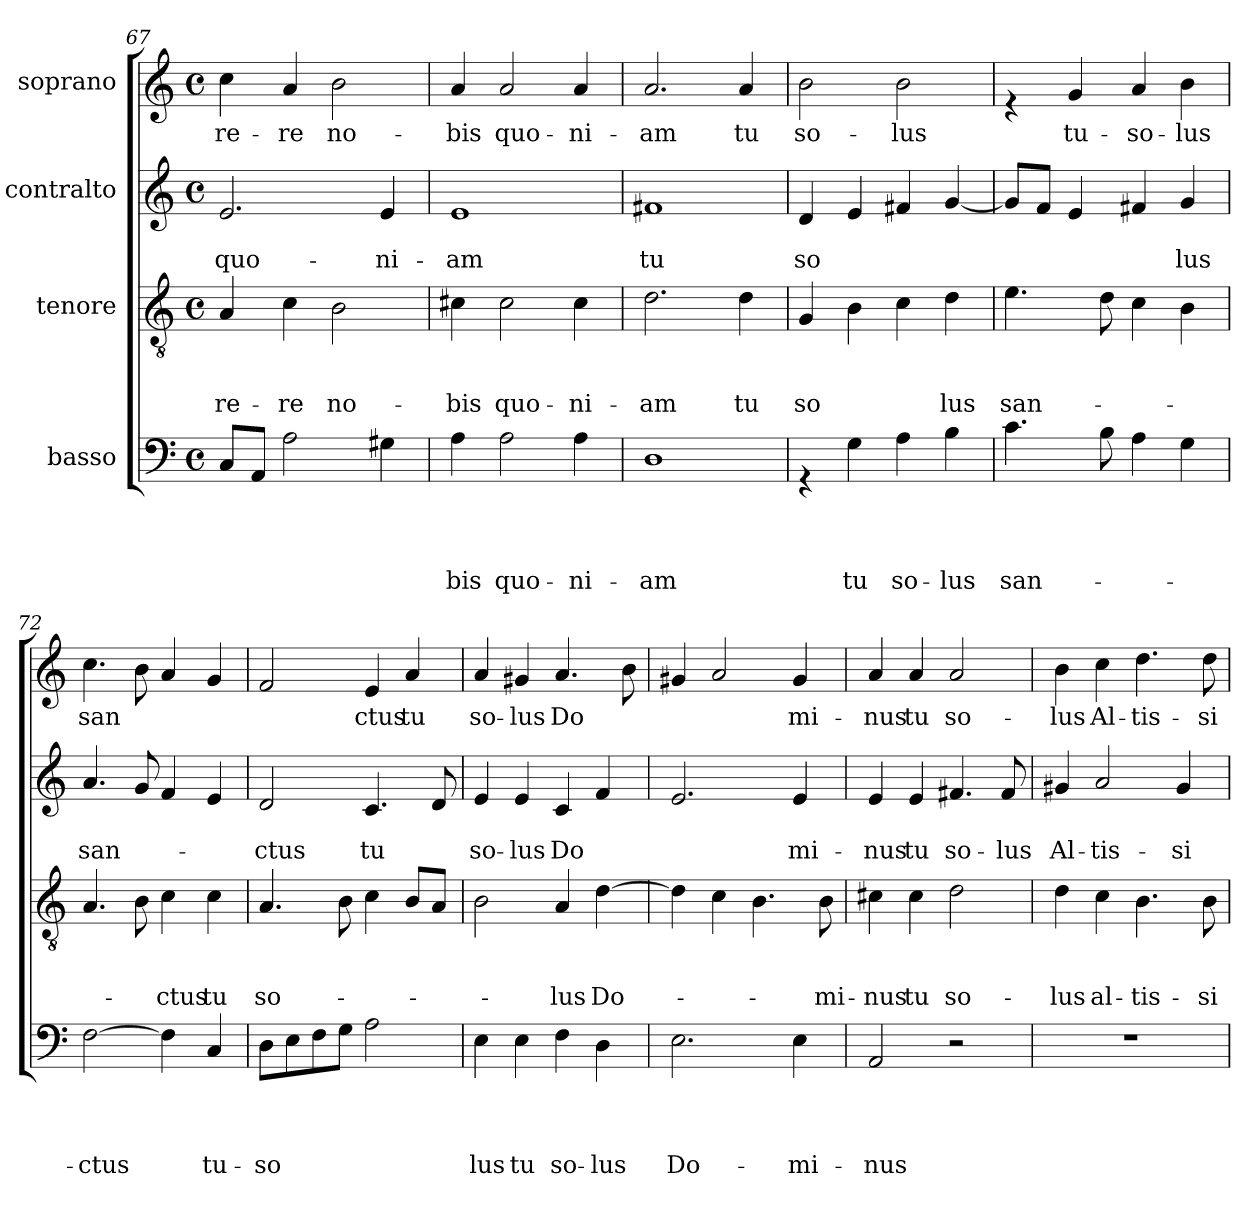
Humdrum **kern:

**kern	**text	**text	**text	**text	**kern	**text	**text	**text	**kern	**text	**text	**kern	**text
*part4	*part4	*part4	*part4	*part4	*part3	*part3	*part3	*part3	*part2	*part2	*part2	*part1	*part1
*staff4	*staff4	*staff4	*staff4	*staff4	*staff3	*staff3	*staff3	*staff3	*staff2	*staff2	*staff2	*staff1	*staff1
*I"basso	*	*	*	*	*I"tenore	*	*	*	*I"contralto	*	*	*I"soprano	*
*clefF4	*	*	*	*	*clefGv2	*	*	*	*clefG2	*	*	*clefG2	*
*k[]	*	*	*	*	*k[]	*	*	*	*k[]	*	*	*k[]	*
*C:	*	*	*	*	*C:	*	*	*	*C:	*	*	*C:	*
*M4/4	*	*	*	*	*M4/4	*	*	*	*M4/4	*	*	*M4/4	*
*met(c)	*	*	*	*	*met(c)	*	*	*	*met(c)	*	*	*met(c)	*
=67	=67	=67	=67	=67	=67	=67	=67	=67	=67	=67	=67	=67	=67
!	!	!	!	!	!	!	!	!LO:LY:b	!	!	!LO:LY:b	!	!LO:LY:b
8C/L	.	.	.	.	4A/	.	.	-re-	2.e/	.	quo-	4cc\	-re-
8AA/J	.	.	.	.	.	.	.	.	.	.	.	.	.
!	!	!	!	!	!	!	!	!LO:LY:b	!	!	!	!	!LO:LY:b
2A\	.	.	.	.	4c\	.	.	-re	.	.	.	4a/	-re
!	!	!	!	!	!	!	!	!LO:LY:b	!	!	!	!	!LO:LY:b
.	.	.	.	.	2B\	.	.	no-	.	.	.	2b\	no-
!	!	!	!	!	!	!	!	!	!	!	!LO:LY:b	!	!
4G#X\	.	.	.	.	.	.	.	.	4e/	.	-ni-	.	.
=68	=68	=68	=68	=68	=68	=68	=68	=68	=68	=68	=68	=68	=68
!	!	!	!	!LO:LY:b	!	!	!	!LO:LY:b	!	!	!LO:LY:b	!	!LO:LY:b
4A\	.	.	.	bis	4c#X\	.	.	-bis	1e	.	-am	4a/	-bis
!	!	!	!	!LO:LY:b	!	!	!	!LO:LY:b	!	!	!	!	!LO:LY:b
2A\	.	.	.	quo-	2c#\	.	.	quo-	.	.	.	2a/	quo-
!	!	!	!	!LO:LY:b	!	!	!	!LO:LY:b	!	!	!	!	!LO:LY:b
4A\	.	.	.	-ni-	4c#\	.	.	-ni-	.	.	.	4a/	-ni-
!!LO:LB:g=z
=69	=69	=69	=69	=69	=69	=69	=69	=69	=69	=69	=69	=69	=69
!	!	!	!	!LO:LY:b	!	!	!	!LO:LY:b	!	!	!LO:LY:b	!	!LO:LY:b
1D	.	.	.	-am	2.d\	.	.	-am	1f#X	.	tu	2.a/	-am
!	!	!	!	!	!	!	!	!LO:LY:b	!	!	!	!	!LO:LY:b
.	.	.	.	.	4d\	.	.	tu	.	.	.	4a/	tu
=70	=70	=70	=70	=70	=70	=70	=70	=70	=70	=70	=70	=70	=70
!	!	!	!	!	!	!	!	!LO:LY:b	!	!	!LO:LY:b	!	!LO:LY:b
4rGG	.	.	.	.	4G/	.	.	so	4d/	.	so	2b\	so-
!	!	!	!	!LO:LY:b	!	!	!	!	!	!	!	!	!
4G\	.	.	.	tu	4B\	.	.	.	4e/	.	.	.	.
!	!	!	!	!LO:LY:b	!	!	!	!	!	!	!	!	!LO:LY:b
4A\	.	.	.	so-	4c\	.	.	.	4f#X/	.	.	2b\	-lus
!	!	!	!	!LO:LY:b	!	!	!	!LO:LY:b	!	!	!	!	!
4B\	.	.	.	-lus	4d\	.	.	lus	[<4g/	.	.	.	.
=71	=71	=71	=71	=71	=71	=71	=71	=71	=71	=71	=71	=71	=71
!	!	!	!	!LO:LY:b	!	!	!	!LO:LY:b	!	!	!	!	!
4.c\	.	.	.	san-	4.e\	.	.	san-	8g/L]	.	.	4re	.
.	.	.	.	.	.	.	.	.	8f/J	.	.	.	.
!	!	!	!	!	!	!	!	!	!	!	!	!	!LO:LY:b
.	.	.	.	.	.	.	.	.	4e/	.	.	4g/	tu-
8B\	.	.	.	.	8d\	.	.	.	.	.	.	.	.
!	!	!	!	!	!	!	!	!	!	!	!	!	!LO:LY:b
4A\	.	.	.	.	4c\	.	.	.	4f#X/	.	.	4a/	-so-
!	!	!	!	!	!	!	!	!	!	!	!LO:LY:b	!	!LO:LY:b
4G\	.	.	.	.	4B\	.	.	.	4g/	.	lus	4b\	-lus
=72	=72	=72	=72	=72	=72	=72	=72	=72	=72	=72	=72	=72	=72
!	!	!	!	!LO:LY:b	!	!	!	!	!	!	!LO:LY:b	!	!LO:LY:b
[>2F\	.	.	.	-ctus	4.A/	.	.	.	4.a/	.	san-	4.cc\	san
.	.	.	.	.	8B\	.	.	.	8g/	.	.	8b\	.
!	!	!	!	!	!	!	!	!LO:LY:b	!	!	!	!	!
4F\]	.	.	.	.	4c\	.	.	-ctus	4f/	.	.	4a/	.
!	!	!	!	!LO:LY:b	!	!	!	!LO:LY:b	!	!	!	!	!
4C/	.	.	.	tu-	4c\	.	.	tu	4e/	.	.	4g/	.
!!LO:LB:g=z
=73	=73	=73	=73	=73	=73	=73	=73	=73	=73	=73	=73	=73	=73
!	!	!	!	!LO:LY:b	!	!	!	!LO:LY:b	!	!	!LO:LY:b	!	!
8D\L	.	.	.	-so	4.A/	.	.	so-	2d/	.	-ctus	2f/	.
8E\	.	.	.	.	.	.	.	.	.	.	.	.	.
8F\	.	.	.	.	.	.	.	.	.	.	.	.	.
8G\J	.	.	.	.	8B\	.	.	.	.	.	.	.	.
!	!	!	!	!	!	!	!	!	!	!	!LO:LY:b	!	!LO:LY:b
2A\	.	.	.	.	4c\	.	.	.	4.c/	.	tu	4e/	ctus
!	!	!	!	!	!	!	!	!	!	!	!	!	!LO:LY:b
.	.	.	.	.	8B/L	.	.	.	.	.	.	4a/	tu
.	.	.	.	.	8A/J	.	.	.	8d/	.	.	.	.
=74	=74	=74	=74	=74	=74	=74	=74	=74	=74	=74	=74	=74	=74
!	!	!	!	!LO:LY:b	!	!	!	!	!	!	!LO:LY:b	!	!LO:LY:b
4E\	.	.	.	lus	2B\	.	.	.	4e/	.	so-	4a/	so-
!	!	!	!	!LO:LY:b	!	!	!	!	!	!	!LO:LY:b	!	!LO:LY:b
4E\	.	.	.	tu	.	.	.	.	4e/	.	-lus	4g#X/	-lus
!	!	!	!	!LO:LY:b	!	!	!	!LO:LY:b	!	!	!LO:LY:b	!	!LO:LY:b
4F\	.	.	.	so-	4A/	.	.	-lus	4c/	.	Do	4.a/	Do
!	!	!	!	!LO:LY:b	!	!	!	!LO:LY:b	!	!	!	!	!
4D\	.	.	.	-lus	[>4d\	.	.	Do-	4f/	.	.	.	.
.	.	.	.	.	.	.	.	.	.	.	.	8b\	.
=75	=75	=75	=75	=75	=75	=75	=75	=75	=75	=75	=75	=75	=75
!	!	!	!	!LO:LY:b	!	!	!	!	!	!	!	!	!
2.E\	.	.	.	Do-	4d\]	.	.	.	2.e/	.	.	4g#X/	.
.	.	.	.	.	4c\	.	.	.	.	.	.	2a/	.
.	.	.	.	.	4.B\	.	.	.	.	.	.	.	.
!	!	!	!	!LO:LY:b	!	!	!	!	!	!	!LO:LY:b	!	!LO:LY:b
4E\	.	.	.	-mi-	.	.	.	.	4e/	.	mi-	4g#/	mi-
!	!	!	!	!	!	!	!	!LO:LY:b	!	!	!	!	!
.	.	.	.	.	8B\	.	.	-mi-	.	.	.	.	.
=76	=76	=76	=76	=76	=76	=76	=76	=76	=76	=76	=76	=76	=76
!	!	!	!	!LO:LY:b	!	!	!	!LO:LY:b	!	!	!LO:LY:b	!	!LO:LY:b
2AA/	.	.	.	-nus	4c#X\	.	.	-nus	4e/	.	-nus	4a/	-nus
!	!	!	!	!	!	!	!	!LO:LY:b	!	!	!LO:LY:b	!	!LO:LY:b
.	.	.	.	.	4c#\	.	.	tu	4e/	.	tu	4a/	tu
!	!	!	!	!	!	!	!	!LO:LY:b	!	!	!LO:LY:b	!	!LO:LY:b
2r	.	.	.	.	2d\	.	.	so-	4.f#X/	.	so-	2a/	so-
!	!	!	!	!	!	!	!	!	!	!	!LO:LY:b	!	!
.	.	.	.	.	.	.	.	.	8f#/	.	-lus	.	.
!!LO:PB:g=z
=77	=77	=77	=77	=77	=77	=77	=77	=77	=77	=77	=77	=77	=77
!	!	!	!	!	!	!	!	!LO:LY:b	!	!	!LO:LY:b	!	!LO:LY:b
1r	.	.	.	.	4d\	.	.	-lus	4g#X/	.	Al-	4b\	-lus
!	!	!	!	!	!	!	!	!LO:LY:b	!	!	!LO:LY:b	!	!LO:LY:b
.	.	.	.	.	4c\	.	.	al-	2a/	.	-tis-	4cc\	Al-
!	!	!	!	!	!	!	!	!LO:LY:b	!	!	!	!	!LO:LY:b
.	.	.	.	.	4.B\	.	.	-tis-	.	.	.	4.dd\	-tis-
!	!	!	!	!	!	!	!	!	!	!	!LO:LY:b	!	!
.	.	.	.	.	.	.	.	.	4g#/	.	-si-	.	.
!	!	!	!	!	!	!	!	!LO:LY:b	!	!	!	!	!LO:LY:b
.	.	.	.	.	8B\	.	.	-si-	.	.	.	8dd\	-si-
=	=	=	=	=	=	=	=	=	=	=	=	=	=
*-	*-	*-	*-	*-	*-	*-	*-	*-	*-	*-	*-	*-	*-
